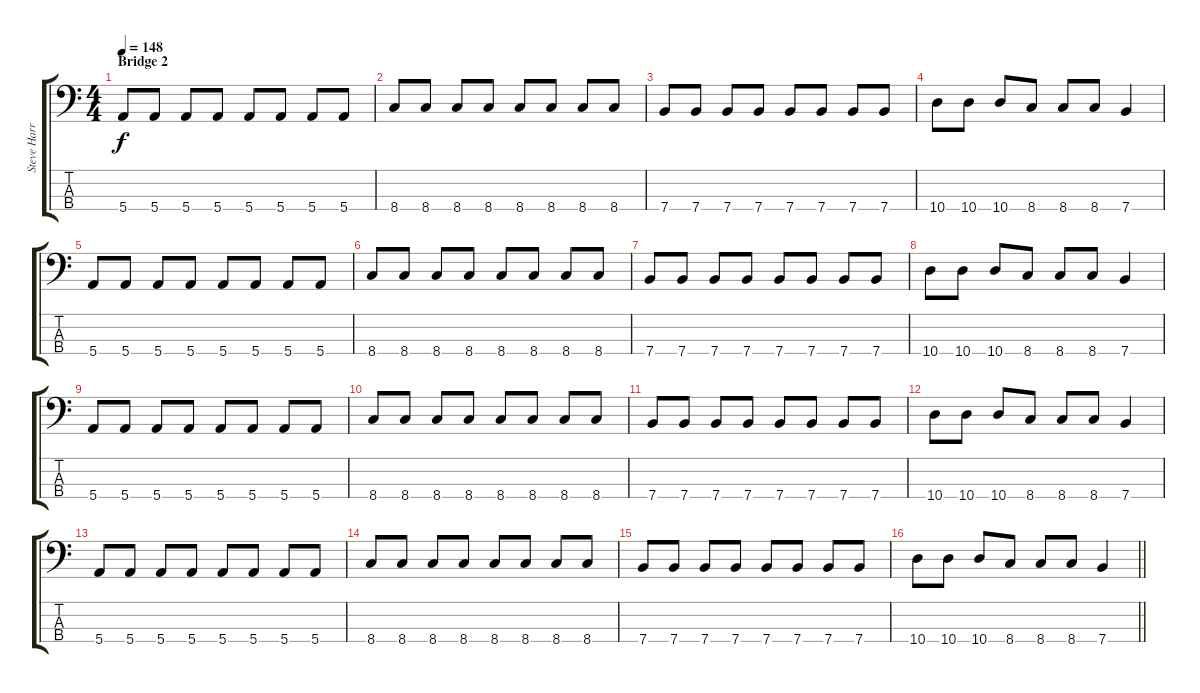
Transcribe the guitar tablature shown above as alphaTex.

\track ("Steve Harris" "Steve Harr") {instrument electricbassfinger}
\staff {score tabs}
\tuning (G2 D2 A1 E1) {hide}
\ts (4 4)
\section ("" "Bridge 2")
\tempo 148
\clef f4
\ks c
5.4.8{dy f} 5.4.8 5.4.8 5.4.8 5.4.8 5.4.8 5.4.8 5.4.8 |
8.4.8 8.4.8 8.4.8 8.4.8 8.4.8 8.4.8 8.4.8 8.4.8 |
7.4.8 7.4.8 7.4.8 7.4.8 7.4.8 7.4.8 7.4.8 7.4.8 |
10.4.8 10.4.8 10.4.8 8.4.8 8.4.8 8.4.8 7.4.4 |
5.4.8 5.4.8 5.4.8 5.4.8 5.4.8 5.4.8 5.4.8 5.4.8 |
8.4.8 8.4.8 8.4.8 8.4.8 8.4.8 8.4.8 8.4.8 8.4.8 |
7.4.8 7.4.8 7.4.8 7.4.8 7.4.8 7.4.8 7.4.8 7.4.8 |
10.4.8 10.4.8 10.4.8 8.4.8 8.4.8 8.4.8 7.4.4 |
5.4.8 5.4.8 5.4.8 5.4.8 5.4.8 5.4.8 5.4.8 5.4.8 |
8.4.8 8.4.8 8.4.8 8.4.8 8.4.8 8.4.8 8.4.8 8.4.8 |
7.4.8 7.4.8 7.4.8 7.4.8 7.4.8 7.4.8 7.4.8 7.4.8 |
10.4.8 10.4.8 10.4.8 8.4.8 8.4.8 8.4.8 7.4.4 |
5.4.8 5.4.8 5.4.8 5.4.8 5.4.8 5.4.8 5.4.8 5.4.8 |
8.4.8 8.4.8 8.4.8 8.4.8 8.4.8 8.4.8 8.4.8 8.4.8 |
7.4.8 7.4.8 7.4.8 7.4.8 7.4.8 7.4.8 7.4.8 7.4.8 |
\barLineRight lightlight
10.4.8 10.4.8 10.4.8 8.4.8 8.4.8 8.4.8 7.4.4
